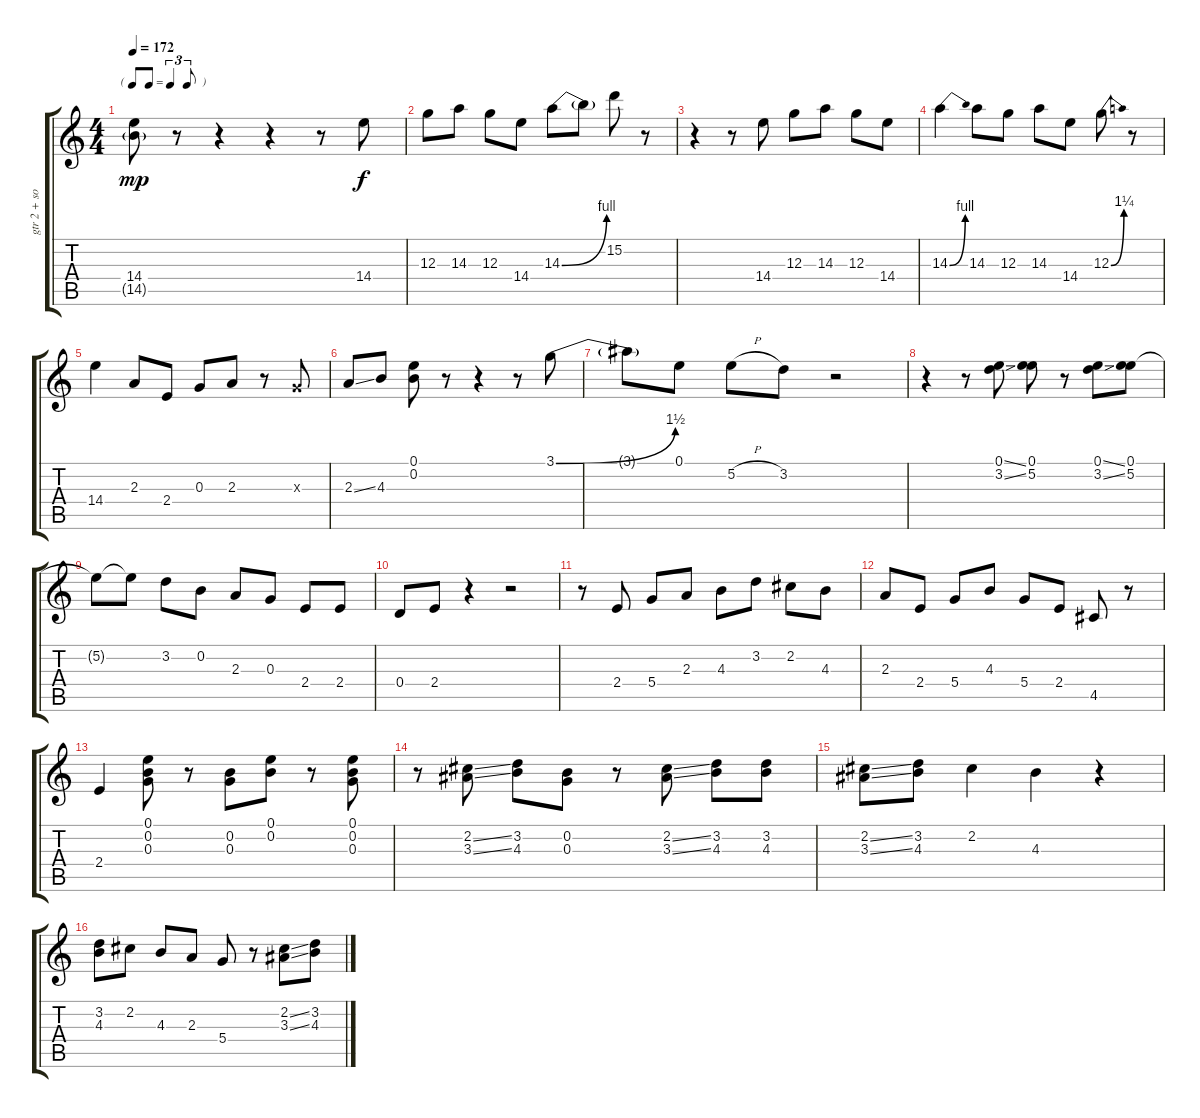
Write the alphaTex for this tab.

\track ("gtr 2 + solo final" "gtr 2 + so") {instrument overdrivenguitar}
\staff {score tabs}
\tuning (E4 B3 G3 D3 A2 E2) {hide}
\ts (4 4)
\tf triplet8th
\tempo 172
\clef g2
\ks c
(14.4 14.5{g}).8{dy mp} r.8 r.4 r.4 r.8 14.4.8{dy f} |
12.3.8 14.3.8 12.3.8 14.4.8 14.3{be (bend 0 0 60 4)}.8 14.3{t}.8 15.2.8 r.8 |
r.4 r.8 14.4.8 12.3.8 14.3.8 12.3.8 14.4.8 |
14.3{be (bend 0 0 60 4)}.4 14.3.8 12.3.8 14.3.8 14.4.8 12.3{be (bend 0 0 60 5)}.8 r.8 |
14.4.4 2.3.8 2.4.8 0.3.8 2.3.8 r.8 0.3{x}.8 |
2.3{ss}.8 4.3.8 (0.1 0.2).8 r.8 r.4 r.8 3.1{be (bend 0 0 60 6)}.8 |
3.1{t}.8 0.1.8 5.2{h}.8 3.2.8 r.2 |
r.4 r.8 (0.1{ss} 3.2{ss}).8 (0.1 5.2).8 r.8 (0.1{ss} 3.2{ss}).8 (0.1 5.2).8 |
5.2{t}.8 5.2{t}.8 3.2.8 0.2.8 2.3.8 0.3.8 2.4.8 2.4.8 |
0.4.8 2.4.8 r.4 r.2 |
r.8 2.4.8 5.4.8 2.3.8 4.3.8 3.2.8 2.2.8 4.3.8 |
2.3.8 2.4.8 5.4.8 4.3.8 5.4.8 2.4.8 4.5.8 r.8 |
2.4.4 (0.1 0.2 0.3).8 r.8 (0.2 0.3).8 (0.1 0.2).8 r.8 (0.1 0.2 0.3).8 |
r.8 (2.2{ss} 3.3{ss}).8 (3.2 4.3).8 (0.2 0.3).8 r.8 (2.2{ss} 3.3{ss}).8 (3.2 4.3).8 (3.2 4.3).8 |
(2.2{ss} 3.3{ss}).8 (3.2 4.3).8 2.2.4 4.3.4 r.4 |
(3.2 4.3).8 2.2.8 4.3.8 2.3.8 5.4.8 r.8 (2.2{ss} 3.3{ss}).8 (3.2 4.3).8
